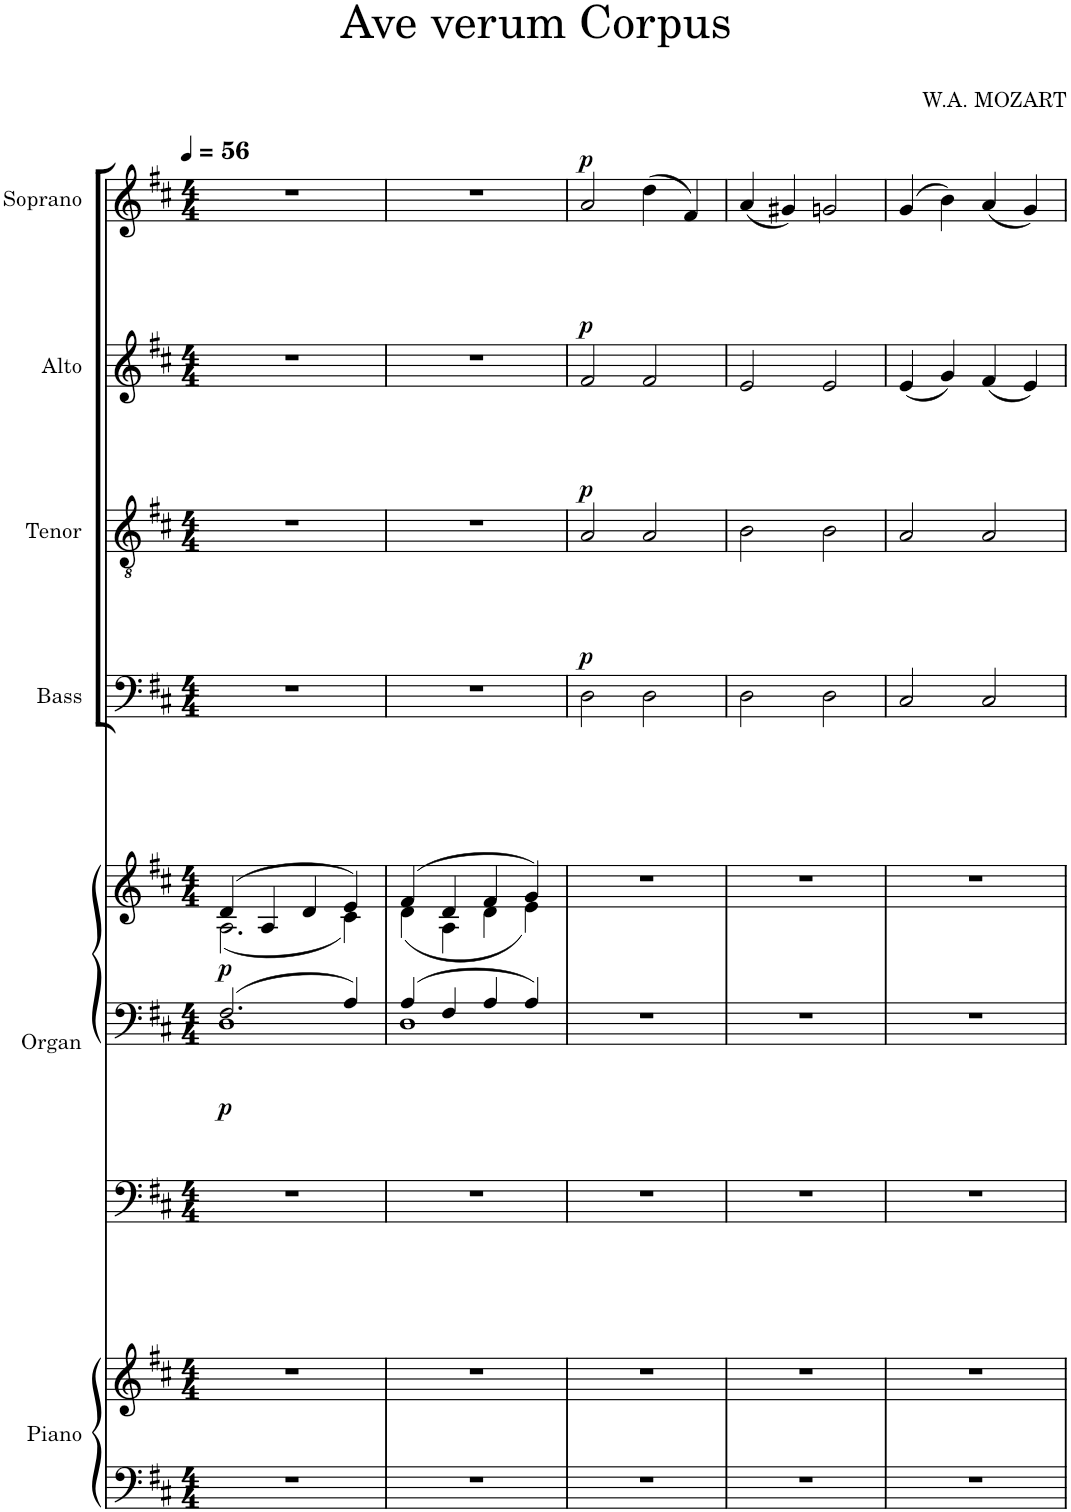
**kern	**kern	**kern	**kern	**kern	**dynam	**kern	**dynam	**kern	**dynam	**kern	**dynam	**kern	**dynam
*part6	*part6	*part5	*part5	*part5	*part5	*part4	*part4	*part3	*part3	*part2	*part2	*part1	*part1
*staff9	*staff8	*staff7	*staff6	*staff5	*staff5/6/7	*staff4	*staff4	*staff3	*staff3	*staff2	*staff2	*staff1	*staff1
*I"Piano	*	*I"Organ	*	*	*	*I"Bass	*	*I"Tenor	*	*I"Alto	*	*I"Soprano	*
*I'Pno.	*	*I'Org.	*	*	*	*I'B.	*	*I'T.	*	*I'A.	*	*I'S.	*
*clefF4	*clefG2	*clefF4	*clefF4	*clefG2	*	*clefF4	*	*clefGv2	*	*clefG2	*	*clefG2	*
*k[f#c#]	*k[f#c#]	*k[f#c#]	*k[f#c#]	*k[f#c#]	*	*k[f#c#]	*	*k[f#c#]	*	*k[f#c#]	*	*k[f#c#]	*
*M4/4	*M4/4	*M4/4	*M4/4	*M4/4	*	*M4/4	*	*M4/4	*	*M4/4	*	*M4/4	*
*MM56	*MM56	*MM56	*MM56	*MM56	*	*MM56	*	*MM56	*	*MM56	*	*MM56	*
=1	=1	=1	=1	=1	=1	=1	=1	=1	=1	=1	=1	=1	=1
*	*	*	*^	*^	*	*	*	*	*	*	*	*	*
!	!	!	!	!	!	!	!LO:DY:b=2	!	!	!	!	!	!	!	!
!	!	!	!	!	!	!	!LO:DY:n=1:b	!	!	!	!	!	!	!	!
1r	1r	1r	2.F#/	1D	(4d/	(2.A\	p p	1r	.	1r	.	1r	.	1r	.
.	.	.	.	.	4A/	.	.	.	.	.	.	.	.	.	.
.	.	.	.	.	4d/	.	.	.	.	.	.	.	.	.	.
.	.	.	4A/	.	4e/)	4c#\)	.	.	.	.	.	.	.	.	.
=2	=2	=2	=2	=2	=2	=2	=2	=2	=2	=2	=2	=2	=2	=2	=2
1r	1r	1r	4A/	1D	(4f#/	(4d\	.	1r	.	1r	.	1r	.	1r	.
.	.	.	4F#/	.	4d/	4A\	.	.	.	.	.	.	.	.	.
.	.	.	4A/	.	4f#/	4d\	.	.	.	.	.	.	.	.	.
.	.	.	4A/	.	4g/)	4e\)	.	.	.	.	.	.	.	.	.
*	*	*	*v	*v	*	*	*	*	*	*	*	*	*	*	*
=3	=3	=3	=3	=3	=3	=3	=3	=3	=3	=3	=3	=3	=3	=3
!	!	!	!	!	!	!	!	!LO:DY:a	!	!LO:DY:a	!	!LO:DY:a	!	!LO:DY:a
*	*	*	*	*v	*v	*	*	*	*	*	*	*	*	*
1r	1r	1r	1r	1r	.	2D\	p	2A/	p	2f#/	p	2a/	p
.	.	.	.	.	.	2D\	.	2A/	.	2f#/	.	(4dd\	.
.	.	.	.	.	.	.	.	.	.	.	.	4f#/)	.
=4	=4	=4	=4	=4	=4	=4	=4	=4	=4	=4	=4	=4	=4
1r	1r	1r	1r	1r	.	2D\	.	2B\	.	2e/	.	(4a/	.
.	.	.	.	.	.	.	.	.	.	.	.	4g#X/)	.
.	.	.	.	.	.	2D\	.	2B\	.	2e/	.	2gn/	.
=5	=5	=5	=5	=5	=5	=5	=5	=5	=5	=5	=5	=5	=5
1r	1r	1r	1r	1r	.	2C#/	.	2A/	.	(4e/	.	(4g/	.
.	.	.	.	.	.	.	.	.	.	4g/)	.	4b\)	.
.	.	.	.	.	.	2C#/	.	2A/	.	(4f#/	.	(4a/	.
.	.	.	.	.	.	.	.	.	.	4e/)	.	4g/)	.
=	=	=	=	=	=	=	=	=	=	=	=	=	=
*-	*-	*-	*-	*-	*-	*-	*-	*-	*-	*-	*-	*-	*-
